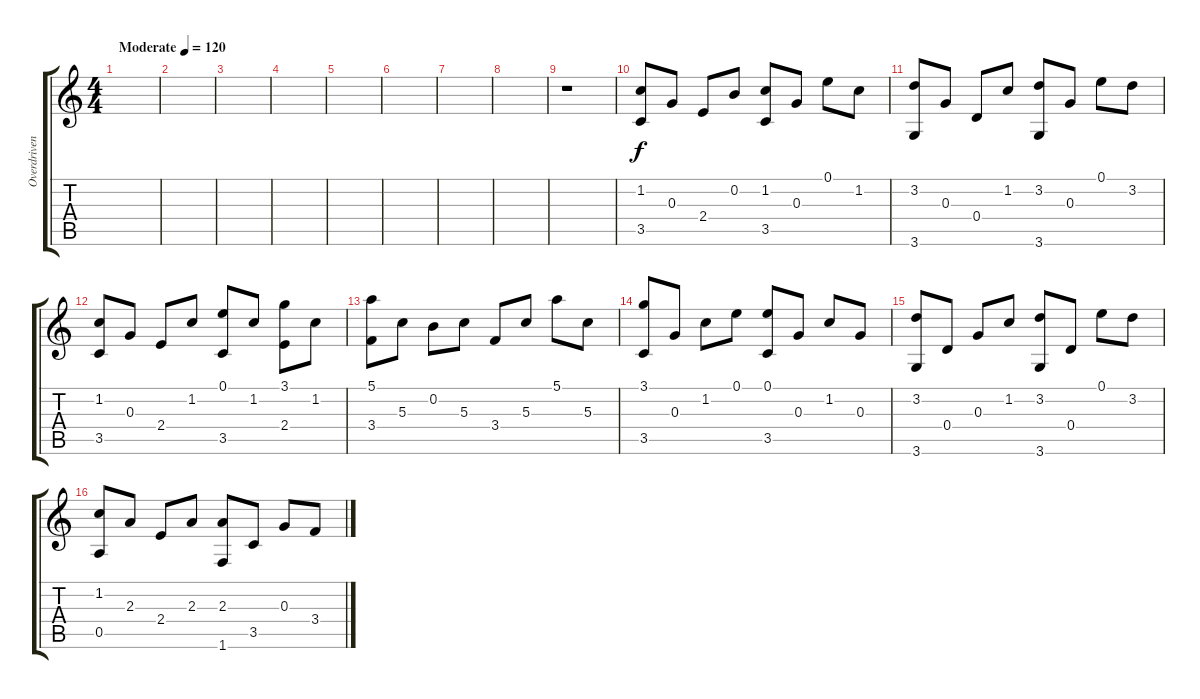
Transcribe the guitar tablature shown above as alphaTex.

\track ("Overdriven EG" "Overdriven") {instrument overdrivenguitar}
\staff {score tabs}
\tuning (E4 B3 G3 D3 A2 E2) {hide}
\ts (4 4)
\tempo (120 "Moderate")
\clef g2
\ks c
|
|
|
|
|
|
|
|
r.1 |
(1.2 3.5).8 0.3.8 2.4.8 0.2.8 (1.2 3.5).8 0.3.8 0.1.8 1.2.8 |
(3.2 3.6).8 0.3.8 0.4.8 1.2.8 (3.2 3.6).8 0.3.8 0.1.8 3.2.8 |
(1.2 3.5).8 0.3.8 2.4.8 1.2.8 (0.1 3.5).8 1.2.8 (3.1 2.4).8 1.2.8 |
(5.1 3.4).8 5.3.8 0.2.8 5.3.8 3.4.8 5.3.8 5.1.8 5.3.8 |
(3.1 3.5).8 0.3.8 1.2.8 0.1.8 (0.1 3.5).8 0.3.8 1.2.8 0.3.8 |
(3.2 3.6).8 0.4.8 0.3.8 1.2.8 (3.2 3.6).8 0.4.8 0.1.8 3.2.8 |
(1.2 0.5).8 2.3.8 2.4.8 2.3.8 (2.3 1.6).8 3.5.8 0.3.8 3.4.8
